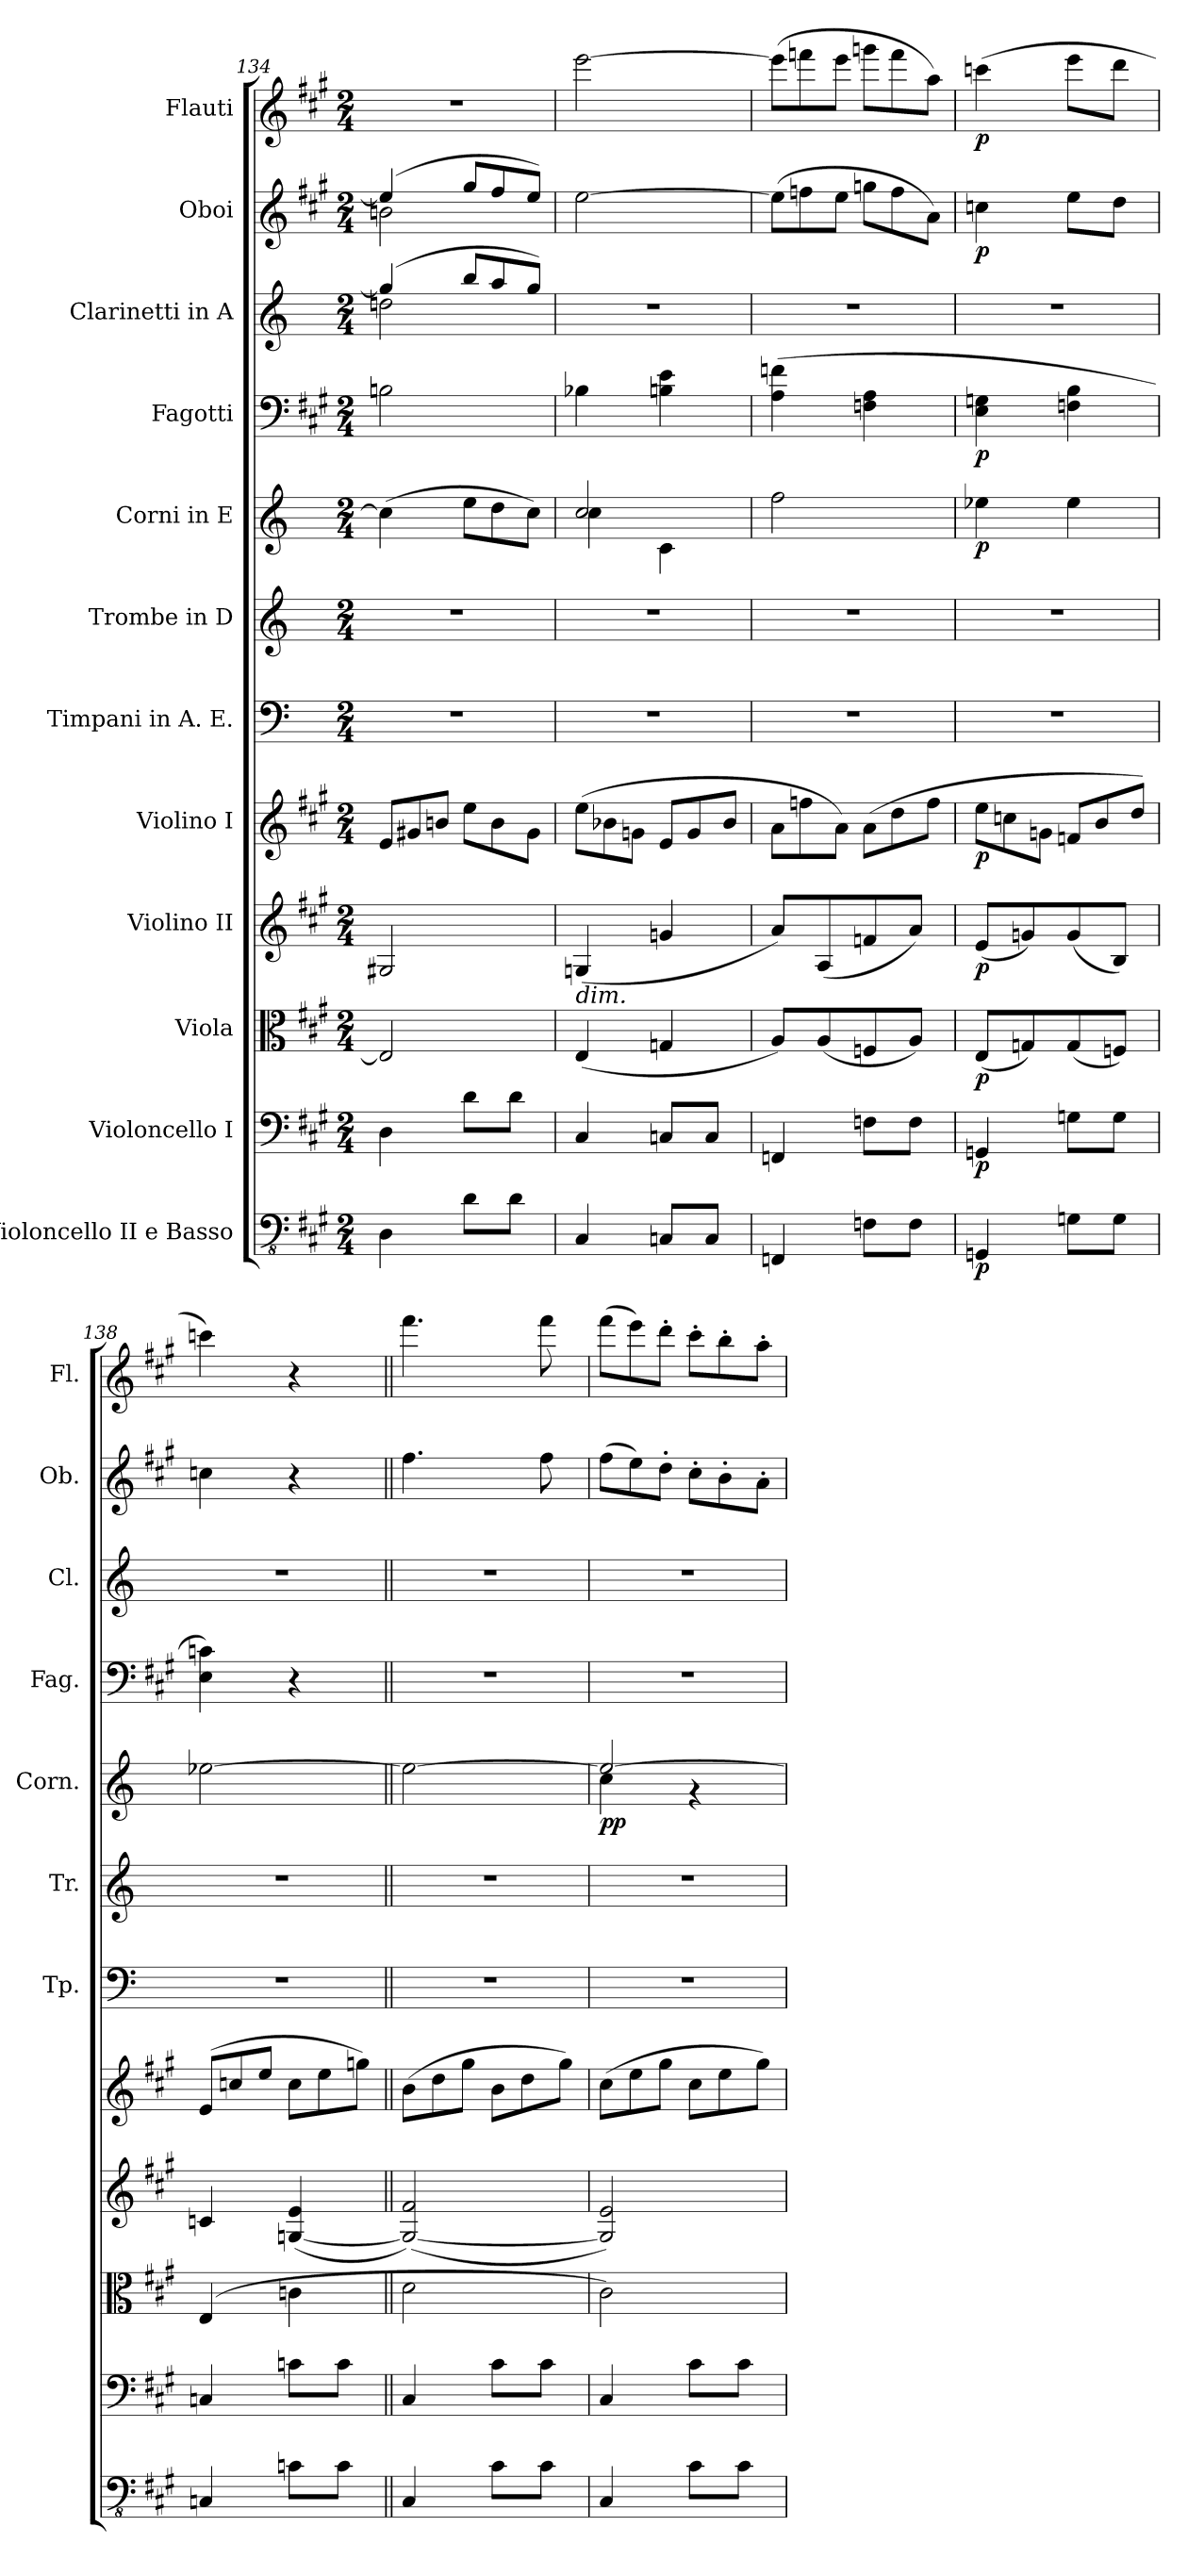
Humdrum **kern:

**kern	**dynam	**kern	**dynam	**kern	**dynam	**kern	**dynam	**kern	**dynam	**kern	**kern	**kern	**dynam	**kern	**dynam	**kern	**kern	**dynam	**kern	**dynam
*part12	*part12	*part11	*part11	*part10	*part10	*part9	*part9	*part8	*part8	*part7	*part6	*part5	*part5	*part4	*part4	*part3	*part2	*part2	*part1	*part1
*staff12	*staff12	*staff11	*staff11	*staff10	*staff10	*staff9	*staff9	*staff8	*staff8	*staff7	*staff6	*staff5	*staff5	*staff4	*staff4	*staff3	*staff2	*staff2	*staff1	*staff1
*I"Violoncello II e Basso	*	*I"Violoncello I	*	*I"Viola	*	*I"Violino II	*	*I"Violino I	*	*I"Timpani in A. E.	*I"Trombe in D	*I"Corni in E	*	*I"Fagotti	*	*I"Clarinetti in A	*I"Oboi	*	*I"Flauti	*
*	*	*	*	*	*	*	*	*	*	*I'Tp.	*I'Tr.	*I'Corn.	*	*I'Fag.	*	*I'Cl.	*I'Ob.	*	*I'Fl.	*
*clefFv4	*	*clefF4	*	*clefC3	*	*clefG2	*	*clefG2	*	*clefF4	*clefG2	*clefG2	*	*clefF4	*	*clefG2	*clefG2	*	*clefG2	*
*	*	*	*	*	*	*	*	*	*	*	*ITrd-1c-2	*ITrd5c8	*	*	*	*ITrd2c3	*	*	*	*
*k[f#c#g#]	*	*k[f#c#g#]	*	*k[f#c#g#]	*	*k[f#c#g#]	*	*k[f#c#g#]	*	*k[]	*k[f#c#]	*k[f#c#g#d#]	*	*k[f#c#g#]	*	*k[f#c#g#]	*k[f#c#g#]	*	*k[f#c#g#]	*
*M2/4	*	*M2/4	*	*M2/4	*	*M2/4	*	*M2/4	*	*M2/4	*M2/4	*M2/4	*	*M2/4	*	*M2/4	*M2/4	*	*M2/4	*
*	*	*	*	*	*	*	*	*Xtuplet	*	*	*	*	*	*	*	*	*	*	*	*
=134	=134	=134	=134	=134	=134	=134	=134	=134	=134	=134	=134	=134	=134	=134	=134	=134	=134	=134	=134	=134
*	*	*	*	*	*	*	*	*	*	*	*	*	*	*	*	*^	*^	*	*	*
4DDi\	.	4Di\	.	2Ej/]	.	2G#XZ/	.	12ej/L	.	2r	2r	(4ej\]	.	2BnV\	.	(4eej/]	2bnV\	(4eej/]	2bnV\	.	2r	.
.	.	.	.	.	.	.	.	12g#X/	.	.	.	.	.	.	.	.	.	.	.	.	.	.
.	.	.	.	.	.	.	.	12bn/J	.	.	.	.	.	.	.	.	.	.	.	.	.	.
*	*	*	*	*	*	*	*	*	*	*	*	*Xtuplet	*	*	*	*Xtuplet	*	*Xtuplet	*	*	*	*
8D\L	.	8d\L	.	.	.	.	.	12ee\L	.	.	.	12g#\L	.	.	.	12gg#/L	.	12gg#/L	.	.	.	.
.	.	.	.	.	.	.	.	12b\	.	.	.	12f#\	.	.	.	12ff#/	.	12ff#/	.	.	.	.
8D\J	.	8d\J	.	.	.	.	.	.	.	.	.	.	.	.	.	.	.	.	.	.	.	.
.	.	.	.	.	.	.	.	12g#\J	.	.	.	12e\J)	.	.	.	12ee/J)	.	12ee/J)	.	.	.	.
*	*	*	*	*	*	*	*	*	*	*	*	*	*	*	*	*v	*v	*	*	*	*	*
*	*	*	*	*	*	*	*	*	*	*	*	*	*	*	*	*	*v	*v	*	*	*
=135	=135	=135	=135	=135	=135	=135	=135	=135	=135	=135	=135	=135	=135	=135	=135	=135	=135	=135	=135	=135
*	*	*	*	*	*	*	*	*	*	*	*	*^	*	*	*	*	*	*	*	*
!	!	!	!	!LO:TX:a:i:t=dim.	!	!	!	!	!	!	!	!	!	!	!	!	!	!	!	!	!
!	!LO:DY:b	!	!LO:DY:b	!	!LO:DY:a	!	!LO:DY:a	!	!	!	!	!	!	!LO:DY:b	!	!LO:DY:b	!	!	!LO:DY:b	!	!LO:DY:b
4CC#j/	other-dynamics	4C#j/	other-dynamics	(4EZ/	other-dynamics	(4GnV/	other-dynamics	(12eeZ\L	.	2r	2r	2eZ/	4eZ\	other-dynamics	4B-X\	other-dynamics	2r	[2eeZ\	other-dynamics	[2eeeZ\	other-dynamics
.	.	.	.	.	.	.	.	12b-X\	.	.	.	.	.	.	.	.	.	.	.	.	.
.	.	.	.	.	.	.	.	12gn\J	.	.	.	.	.	.	.	.	.	.	.	.	.
8CCn/L	.	8Cn/L	.	4Gn/	.	4gn/	.	12e/L	.	.	.	.	4E\	.	4Bn\ 4e\	.	.	.	.	.	.
.	.	.	.	.	.	.	.	12g/	.	.	.	.	.	.	.	.	.	.	.	.	.
8CC/J	.	8C/J	.	.	.	.	.	.	.	.	.	.	.	.	.	.	.	.	.	.	.
.	.	.	.	.	.	.	.	12b-/J	.	.	.	.	.	.	.	.	.	.	.	.	.
*	*	*	*	*	*	*	*	*	*	*	*	*v	*v	*	*	*	*	*	*	*	*
=136	=136	=136	=136	=136	=136	=136	=136	=136	=136	=136	=136	=136	=136	=136	=136	=136	=136	=136	=136	=136
*	*	*	*	*	*	*	*	*	*	*	*	*	*	*	*	*	*	*	*Xtuplet	*
4FFFnj/	.	4FFnj/	.	8AZ/L)	.	8aZ/L)	.	12aZ\L	.	2r	2r	2aZ\	.	(>4AZ\ 4fnj\	.	2r	(12eei\L]	.	(12eeei\L]	.
.	.	.	.	.	.	.	.	12ffn\	.	.	.	.	.	.	.	.	12ffn\	.	12fffn\	.
.	.	.	.	(8A/	.	(8A/	.	.	.	.	.	.	.	.	.	.	.	.	.	.
.	.	.	.	.	.	.	.	12a\J)	.	.	.	.	.	.	.	.	12ee\J	.	12eee\J	.
8FFnj\L	.	8Fnj\L	.	8Fnj/	.	8fnj/	.	(12aZ\L	.	.	.	.	.	4Fnj\ 4AZ\	.	.	12ggn\L	.	12gggn\L	.
.	.	.	.	.	.	.	.	12ddj\	.	.	.	.	.	.	.	.	12ffZ\	.	12fffZ\	.
8FF\J	.	8F\J	.	8A/J)	.	8a/J)	.	.	.	.	.	.	.	.	.	.	.	.	.	.
.	.	.	.	.	.	.	.	12ffj\J	.	.	.	.	.	.	.	.	12aZ\J)	.	12aaZ\J)	.
=137	=137	=137	=137	=137	=137	=137	=137	=137	=137	=137	=137	=137	=137	=137	=137	=137	=137	=137	=137	=137
!	!LO:DY:b	!	!LO:DY:b	!	!LO:DY:b	!	!LO:DY:b	!	!LO:DY:b	!	!	!	!LO:DY:b	!	!LO:DY:b	!	!	!LO:DY:b	!	!LO:DY:b
4GGGnV/	p	4GGnV/	p	(8EZ/L	p	(8eZ/L	p	12eeZ\L	p	2r	2r	4gnV\	p	4EZ\ 4GnV\	p	2r	4ccnj\	p	(4cccnj\	p
.	.	.	.	.	.	.	.	12ccn\	.	.	.	.	.	.	.	.	.	.	.	.
.	.	.	.	8Gn/)	.	8gn/)	.	.	.	.	.	.	.	.	.	.	.	.	.	.
.	.	.	.	.	.	.	.	12gn\J	.	.	.	.	.	.	.	.	.	.	.	.
8GGnZ\L	.	8GnZ\L	.	(8GZ/	.	(8gZ/	.	12fn/L	.	.	.	4gZ\	.	4Fn\ 4BV\	.	.	8eej\L	.	8eeej\L	.
.	.	.	.	.	.	.	.	12b/	.	.	.	.	.	.	.	.	.	.	.	.
8GGj\J	.	8Gj\J	.	8Fni/J)	.	8BZ/J)	.	.	.	.	.	.	.	.	.	.	8ddV\J	.	8dddV\J	.
.	.	.	.	.	.	.	.	12dd/J)	.	.	.	.	.	.	.	.	.	.	.	.
!!LO:PB:g=z
=138	=138	=138	=138	=138	=138	=138	=138	=138	=138	=138	=138	=138	=138	=138	=138	=138	=138	=138	=138	=138
4CCnj/	.	4Cnj/	.	(4EZ/	.	4cnj/	.	(12eZ/L	.	2r	2r	[2gnV\	.	4EZ\ 4cnj\)	.	2r	4ccnj\	.	4cccnj\)	.
.	.	.	.	.	.	.	.	12ccn/	.	.	.	.	.	.	.	.	.	.	.	.
.	.	.	.	.	.	.	.	12ee/J	.	.	.	.	.	.	.	.	.	.	.	.
8Cnj\L	.	8cnj\L	.	4cnj\	.	([4GnV/ 4eZ/	.	12ccj\L	.	.	.	.	.	4r	.	.	4r	.	4r	.
.	.	.	.	.	.	.	.	12ee\	.	.	.	.	.	.	.	.	.	.	.	.
8C\J	.	8c\J	.	.	.	.	.	.	.	.	.	.	.	.	.	.	.	.	.	.
.	.	.	.	.	.	.	.	12ggn\J)	.	.	.	.	.	.	.	.	.	.	.	.
=139||	=139||	=139||	=139||	=139||	=139||	=139||	=139||	=139||	=139||	=139||	=139||	=139||	=139||	=139||	=139||	=139||	=139||	=139||	=139||	=139||
*k[]	*	*k[]	*	*k[]	*	*k[]	*	*k[]	*	*	*	*	*	*k[]	*	*	*k[]	*	*k[]	*
4CC/	.	4C/	.	2dV\	.	(2Gj/_ 2fi/)	.	(12bZ\L	.	2r	2r	2gj\_	.	2r	.	2r	4.ffi\	.	4.fffi\	.
.	.	.	.	.	.	.	.	12dd\	.	.	.	.	.	.	.	.	.	.	.	.
.	.	.	.	.	.	.	.	12gg\J	.	.	.	.	.	.	.	.	.	.	.	.
8C\L	.	8c\L	.	.	.	.	.	12b\L	.	.	.	.	.	.	.	.	.	.	.	.
.	.	.	.	.	.	.	.	12dd\	.	.	.	.	.	.	.	.	.	.	.	.
8C\J	.	8c\J	.	.	.	.	.	.	.	.	.	.	.	.	.	.	8ff\	.	8fff\	.
.	.	.	.	.	.	.	.	12gg\J)	.	.	.	.	.	.	.	.	.	.	.	.
!!LO:PB:g=z
=140	=140	=140	=140	=140	=140	=140	=140	=140	=140	=140	=140	=140	=140	=140	=140	=140	=140	=140	=140	=140
*	*	*	*	*	*	*	*	*	*	*	*	*^	*	*	*	*	*	*	*	*
!	!	!	!	!	!	!	!	!	!	!	!	!	!	!LO:DY:b	!	!	!	!	!	!	!
4CCj/	.	4Cj/	.	2cj\)	.	2GV/] 2eZ/)	.	(12ccj\L	.	2r	2r	2gV/_	4eZ\	pp	2r	.	2r	(12ff\L	.	(12fff\L	.
.	.	.	.	.	.	.	.	12ee\	.	.	.	.	.	.	.	.	.	12ee\)	.	12eee\)	.
.	.	.	.	.	.	.	.	12gg\J	.	.	.	.	.	.	.	.	.	12dd'\J	.	12ddd'\J	.
8C\L	.	8c\L	.	.	.	.	.	12cc\L	.	.	.	.	4r	.	.	.	.	12cc'\L	.	12ccc'\L	.
.	.	.	.	.	.	.	.	12ee\	.	.	.	.	.	.	.	.	.	12b'\	.	12bb'\	.
8C\J	.	8c\J	.	.	.	.	.	.	.	.	.	.	.	.	.	.	.	.	.	.	.
.	.	.	.	.	.	.	.	12gg\J)	.	.	.	.	.	.	.	.	.	12a'\J	.	12aa'\J	.
*	*	*	*	*	*	*	*	*	*	*	*	*v	*v	*	*	*	*	*	*	*	*
=	=	=	=	=	=	=	=	=	=	=	=	=	=	=	=	=	=	=	=	=
*-	*-	*-	*-	*-	*-	*-	*-	*-	*-	*-	*-	*-	*-	*-	*-	*-	*-	*-	*-	*-
